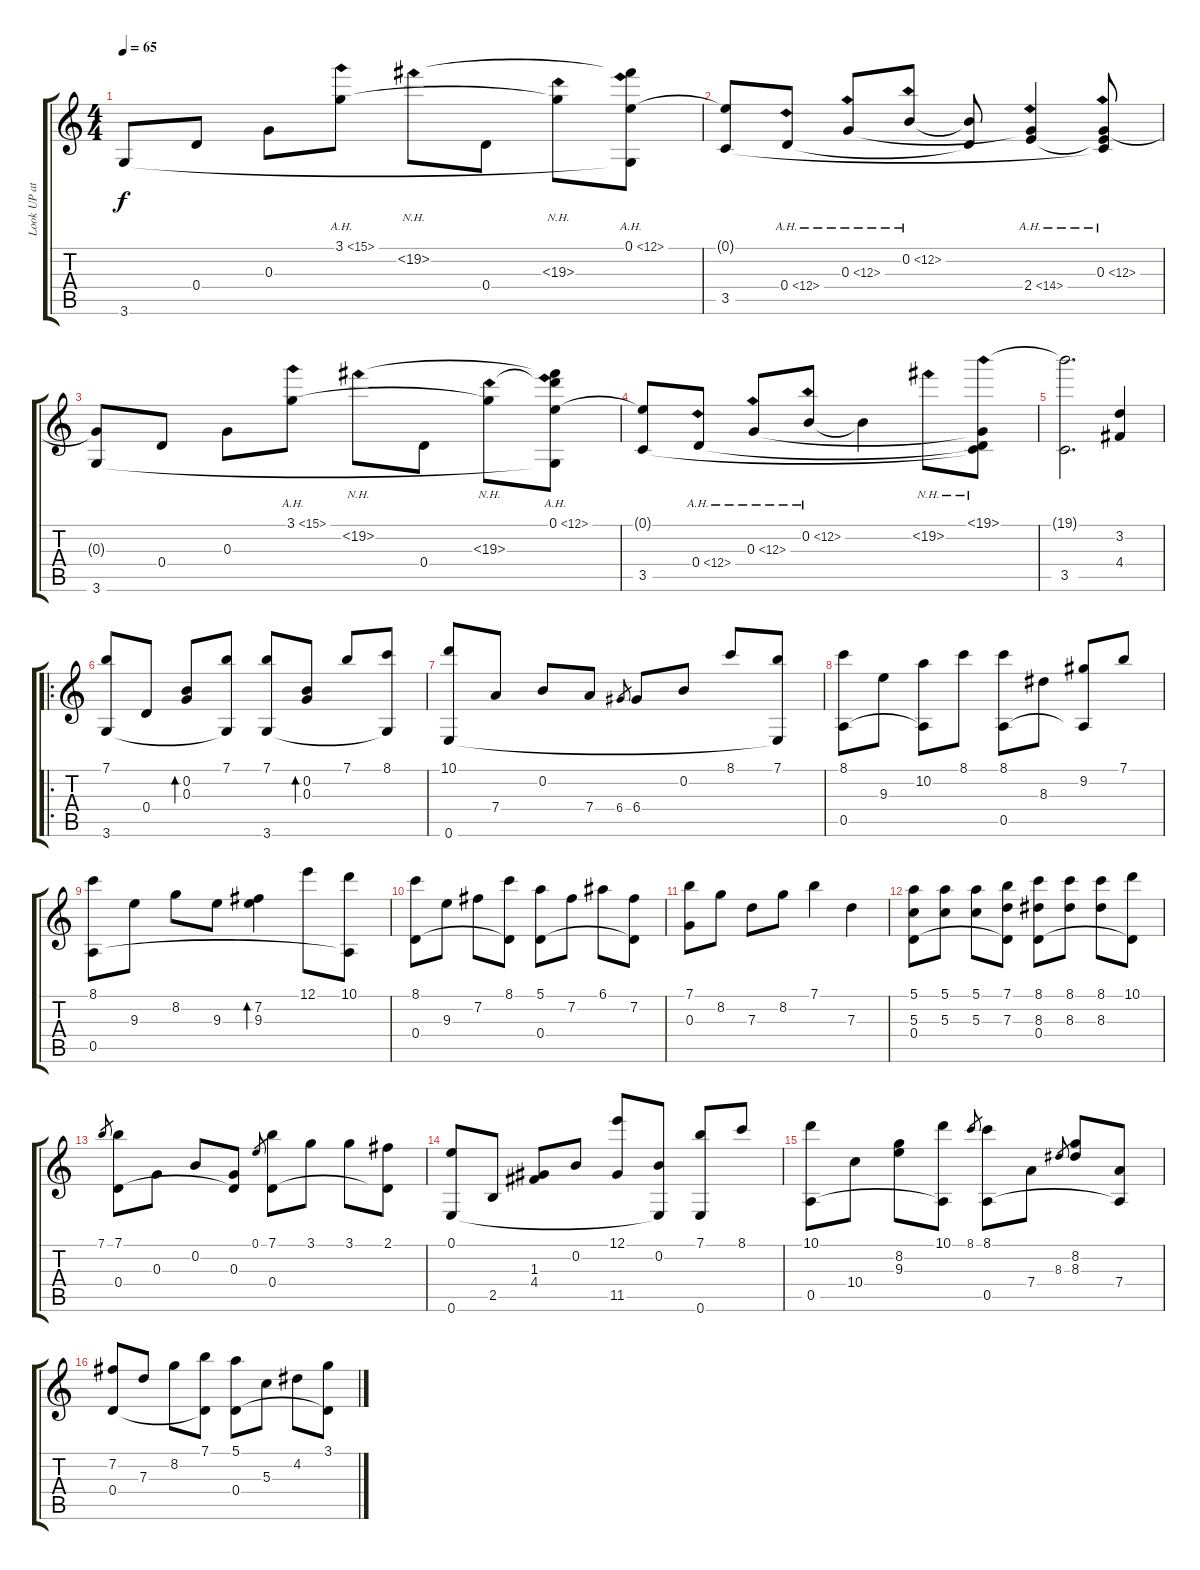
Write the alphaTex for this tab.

\track ("Look UP at the evening stars" "Look UP at") {instrument acousticguitarnylon}
\staff {score tabs}
\tuning (E4 B3 G3 D3 A2 E2) {hide}
\ts (4 4)
\tempo 65
\clef g2
\ks c
3.6.8{dy f instrument acousticguitarnylon} 0.4.8 0.3.8 3.1{ah 12}.8 19.2{nh}.8 0.4.8 (3.1{t} 19.3{nh}).8 (0.1{ah 12} 19.2{t} 3.6{t}).8 |
(0.1{t} 3.5).8 0.4{ah 12}.8 0.3{ah 12}.8 0.2{ah 12}.8 (0.2{t} 0.4{t}).8 (0.3{t} 2.4{ah 12}).4 (0.3{ah 12} 2.4{t} 3.5{t}).8 |
(0.3{t} 3.6).8 0.4.8 0.3.8 3.1{ah 12}.8 19.2{nh}.8 0.4.8 (3.1{t} 19.3{nh}).8 (0.1{ah 12} 19.2{t} 19.3{t} 3.6{t}).8 |
(0.1{t} 3.5).8 0.4{ah 12}.8 0.3{ah 12}.8 0.2{ah 12}.8 0.2{t}.4 19.2{nh}.8 (19.1{nh} 0.3{t} 0.4{t} 3.5{t}).8 |
(19.1{t} 3.5).2{d} (3.2 4.4).4 |
\ro
(7.1 3.6).8 0.4.8 (0.2 0.3).8{bd 240} (7.1 3.6{t}).8 (7.1 3.6).8 (0.2 0.3).8{bd 240} 7.1.8 (8.1 3.6{t}).8 |
(10.1 0.6).8 7.4.8 0.2.8 7.4.8 6.4.8{gr} 6.4.8 0.2.8 8.1.8 (7.1 0.6{t}).8 |
(8.1 0.5).8 9.3.8 (10.2 0.5{t}).8 8.1.8 (8.1 0.5).8 8.3.8 (9.2 0.5{t}).8 7.1.8 |
(8.1 0.5).8 9.3.8 8.2.8 9.3.8 (7.2 9.3).4{bd 240} 12.1.8 (10.1 0.5{t}).8 |
(8.1 0.4).8 9.3.8 7.2.8 (8.1 0.4{t}).8 (5.1 0.4).8 7.2.8 6.1.8 (7.2 0.4{t}).8 |
(7.1 0.3).8 8.2.8 7.3.8 8.2.8 7.1.4 7.3.4 |
(5.1 5.3 0.4).8 (5.1 5.3).8 (5.1 5.3).8 (7.1 7.3 0.4{t}).8 (8.1 8.3 0.4).8 (8.1 8.3).8 (8.1 8.3).8 (10.1 0.4{t}).8 |
7.1.8{gr} (7.1 0.4).8 0.3.8 0.2.8 (0.3 0.4{t}).8 0.1.8{gr} (7.1 0.4).8 3.1.8 3.1.8 (2.1 0.4{t}).8 |
(0.1 0.6).8 2.5.8 (1.3 4.4).8 0.2.8 (12.1 11.5).8 (0.2 0.6{t}).8 (7.1 0.6).8 8.1.8 |
(10.1 0.5).8 10.4.8 (8.2 9.3).8 (10.1 0.5{t}).8 8.1.8{gr} (8.1 0.5).8 7.4.8 8.3.8{gr} (8.2 8.3).8 (7.4 0.5{t}).8 |
(7.2 0.4).8 7.3.8 8.2.8 (7.1 0.4{t}).8 (5.1 0.4).8 5.3.8 4.2.8 (3.1 0.4{t}).8
